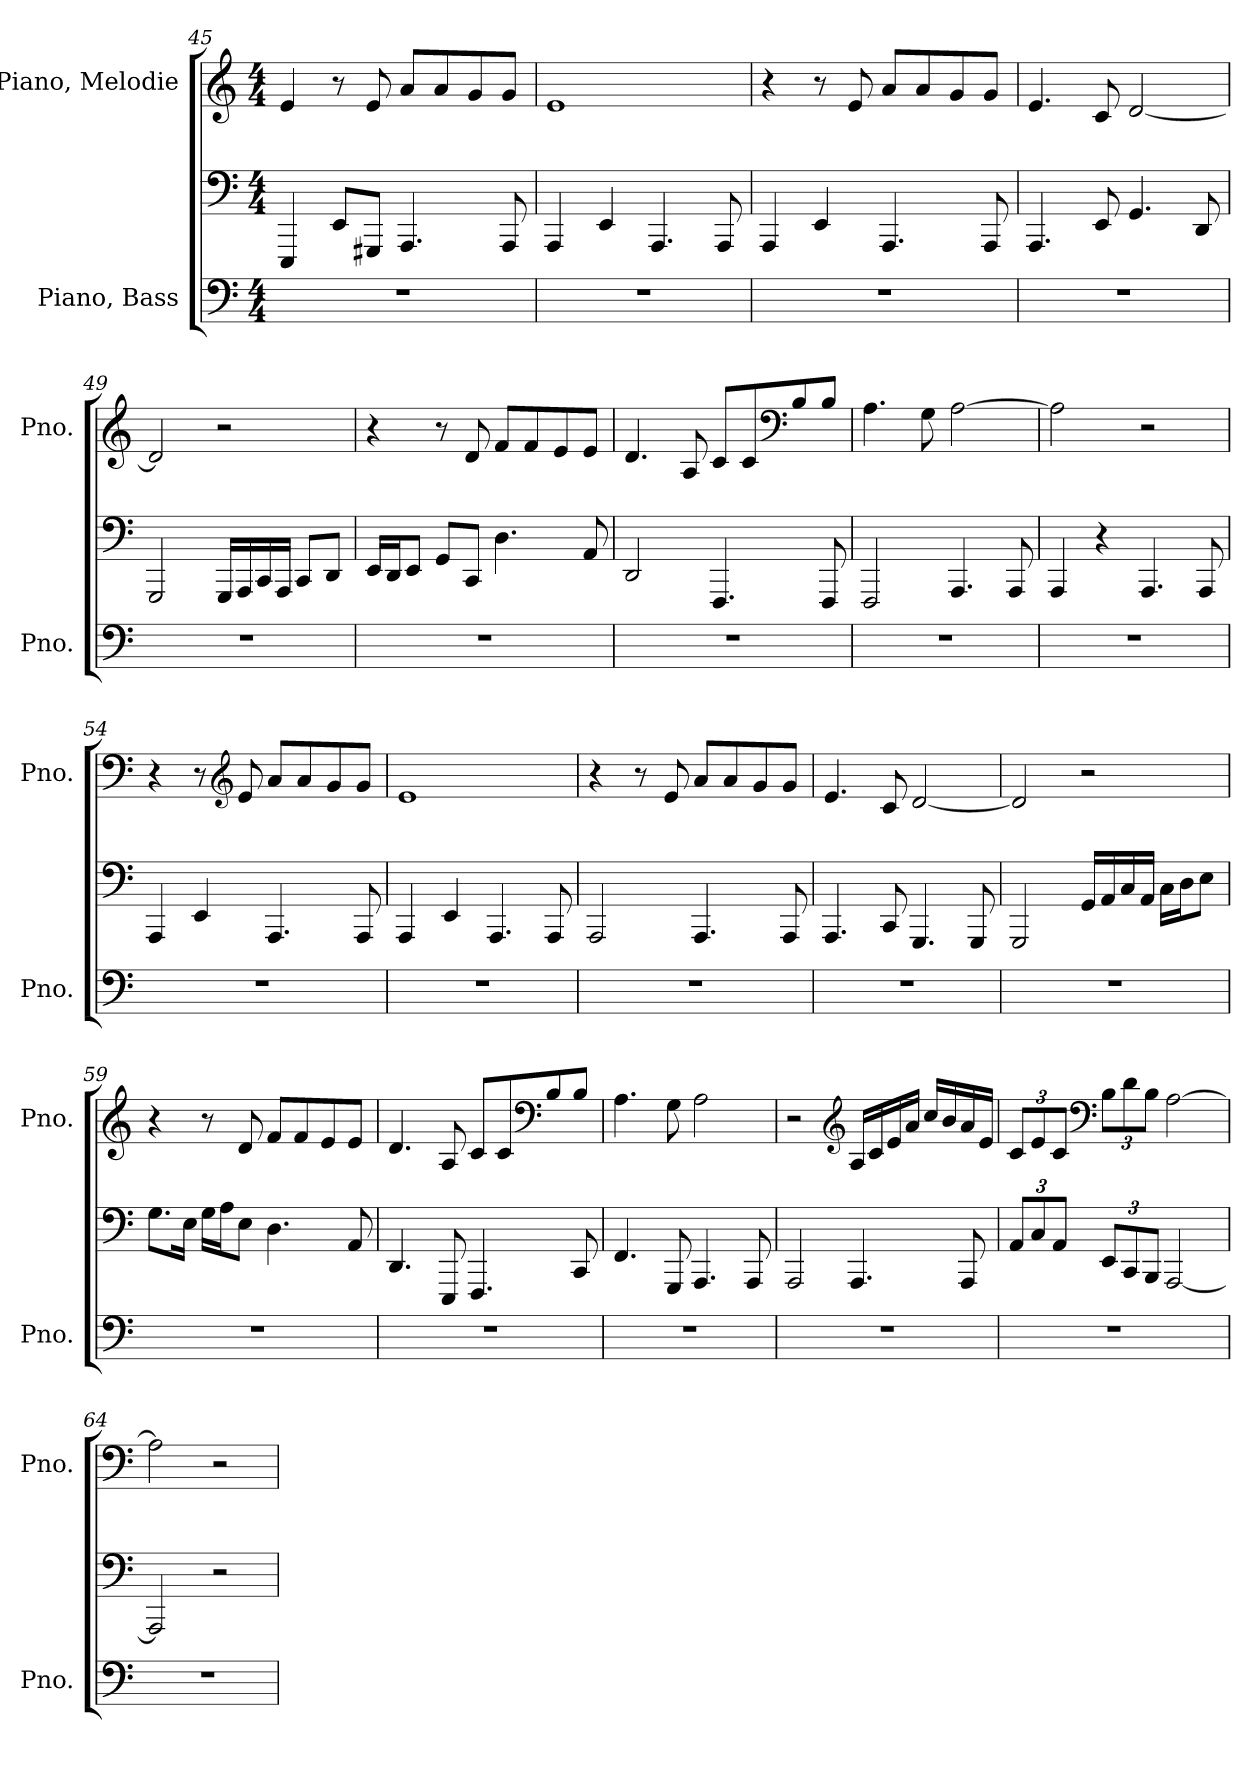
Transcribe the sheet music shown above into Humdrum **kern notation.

**kern	**kern	**kern
*part2	*part2	*part1
*staff3	*staff2	*staff1
*I"Piano, Bass	*	*I"Piano, Melodie
*I'Pno.	*	*I'Pno.
!!LO:LB:g=z
*clefF4	*clefF4	*clefG2
*k[]	*k[]	*k[]
*M4/4	*M4/4	*M4/4
=45	=45	=45
1r	4EEE/	4e/
.	8EE/L	8r
.	8GGG#X/J	8e/
.	4.AAA/	8a/L
.	.	8a/
.	.	8g/
.	8AAA/	8g/J
=46	=46	=46
1r	4AAA/	1e
.	4EE/	.
.	4.AAA/	.
.	8AAA/	.
=47	=47	=47
1r	4AAA/	4r
.	4EE/	8r
.	.	8e/
.	4.AAA/	8a/L
.	.	8a/
.	.	8g/
.	8AAA/	8g/J
=48	=48	=48
1r	4.AAA/	4.e/
.	8EE/	8c/
.	4.GG/	[2d/
.	8DD/	.
=49	=49	=49
1r	2GGG/	2d/]
.	16GGG/LL	2r
.	16AAA/	.
.	16CC/	.
.	16AAA/JJ	.
.	8CC/L	.
.	8DD/J	.
!!LO:LB:g=z
=50	=50	=50
1r	16EE/LL	4r
.	16DD/J	.
.	8EE/J	.
.	8GG/L	8r
.	8CC/J	8d/
.	4.D\	8f/L
.	.	8f/
.	.	8e/
.	8AA/	8e/J
=51	=51	=51
1r	2DD/	4.d/
.	.	8A/
.	4.FFF/	8c/L
.	.	8c/
*	*	*clefF4
.	.	8B/
.	8FFF/	8B/J
=52	=52	=52
1r	2FFF/	4.A\
.	.	8G\
.	4.AAA/	[2A\
.	8AAA/	.
=53	=53	=53
1r	4AAA/	2A\]
.	4r	.
.	4.AAA/	2r
.	8AAA/	.
!!LO:LB:g=z
=54	=54	=54
1r	4AAA/	4r
.	4EE/	8r
*	*	*clefG2
.	.	8e/
.	4.AAA/	8a/L
.	.	8a/
.	.	8g/
.	8AAA/	8g/J
=55	=55	=55
1r	4AAA/	1e
.	4EE/	.
.	4.AAA/	.
.	8AAA/	.
=56	=56	=56
1r	2AAA/	4r
.	.	8r
.	.	8e/
.	4.AAA/	8a/L
.	.	8a/
.	.	8g/
.	8AAA/	8g/J
=57	=57	=57
1r	4.AAA/	4.e/
.	8CC/	8c/
.	4.GGG/	[2d/
.	8GGG/	.
=58	=58	=58
1r	2GGG/	2d/]
.	16GG/LL	2r
.	16AA/	.
.	16C/	.
.	16AA/JJ	.
.	16C\LL	.
.	16D\J	.
.	8E\J	.
!!LO:PB:g=z
=59	=59	=59
1r	8.G\L	4r
.	16E\Jk	.
.	16G\LL	8r
.	16A\J	.
.	8E\J	8d/
.	4.D\	8f/L
.	.	8f/
.	.	8e/
.	8AA/	8e/J
=60	=60	=60
1r	4.DD/	4.d/
.	8EEE/	8A/
.	4.FFF/	8c/L
.	.	8c/
*	*	*clefF4
.	.	8B/
.	8CC/	8B/J
=61	=61	=61
1r	4.FF/	4.A\
.	8GGG/	8G\
.	4.AAA/	2A\
.	8AAA/	.
=62	=62	=62
1r	2AAA/	2r
*	*	*clefG2
.	4.AAA/	16A/LL
.	.	16c/
.	.	16e/
.	.	16a/JJ
.	.	16cc/LL
.	.	16b/
.	8AAA/	16a/
.	.	16e/JJ
!!LO:LB:g=z
=63	=63	=63
*	*Xbrackettup	*Xbrackettup
1r	12AA/L	12c/L
.	12C/	12e/
.	12AA/J	12c/J
*	*	*clefF4
.	12EE/L	12B\L
.	12CC/	12d\
.	12BBB/J	12B\J
.	[2AAA/	[2A\
=64	=64	=64
1r	2AAA/]	2A\]
.	2r	2r
=	=	=
*-	*-	*-
